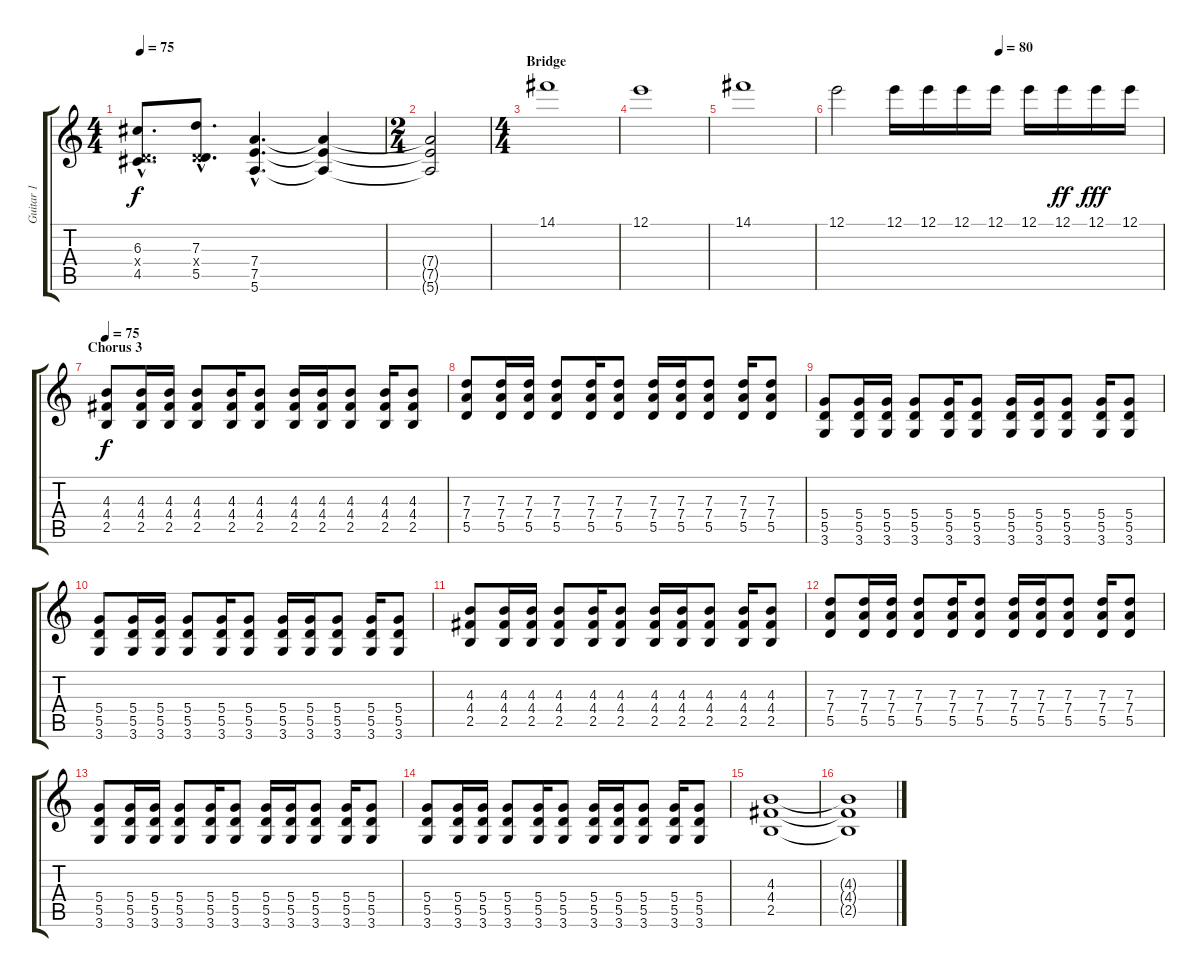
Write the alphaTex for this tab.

\track ("Guitar 1" "Guitar 1") {instrument electricguitarjazz}
\staff {score tabs}
\tuning (E4 B3 G3 D3 A2 E2) {hide}
\ts (4 4)
\tempo 75
\clef g2
\ks c
(6.3{hac} 0.4{hac x} 4.5{hac}).8{d dy f} (7.3{hac} 0.4{hac x} 5.5{hac}).8{d} (7.4{hac} 7.5{hac} 5.6{hac}).4{d} (7.4{t} 7.5{t} 5.6{t}).4 |
\ts (2 4)
(7.4{t} 7.5{t} 5.6{t}).2 |
\ts (4 4)
\section ("" "Bridge")
14.1.1 |
12.1.1 |
14.1.1 |
\tempo (80 0.5)
12.1.2 12.1.16 12.1.16 12.1.16 12.1.16 12.1.16 12.1.16{dy ff} 12.1.16{dy fff} 12.1.16 |
\section ("" "Chorus 3")
\tempo 75
(4.3 4.4 2.5).8{dy f volume 13 instrument distortionguitar} (4.3 4.4 2.5).16 (4.3 4.4 2.5).16 (4.3 4.4 2.5).8 (4.3 4.4 2.5).16 (4.3 4.4 2.5).8 (4.3 4.4 2.5).16 (4.3 4.4 2.5).16 (4.3 4.4 2.5).8 (4.3 4.4 2.5).16 (4.3 4.4 2.5).8 |
(7.3 7.4 5.5).8 (7.3 7.4 5.5).16 (7.3 7.4 5.5).16 (7.3 7.4 5.5).8 (7.3 7.4 5.5).16 (7.3 7.4 5.5).8 (7.3 7.4 5.5).16 (7.3 7.4 5.5).16 (7.3 7.4 5.5).8 (7.3 7.4 5.5).16 (7.3 7.4 5.5).8 |
(5.4 5.5 3.6).8 (5.4 5.5 3.6).16 (5.4 5.5 3.6).16 (5.4 5.5 3.6).8 (5.4 5.5 3.6).16 (5.4 5.5 3.6).8 (5.4 5.5 3.6).16 (5.4 5.5 3.6).16 (5.4 5.5 3.6).8 (5.4 5.5 3.6).16 (5.4 5.5 3.6).8 |
(5.4 5.5 3.6).8 (5.4 5.5 3.6).16 (5.4 5.5 3.6).16 (5.4 5.5 3.6).8 (5.4 5.5 3.6).16 (5.4 5.5 3.6).8 (5.4 5.5 3.6).16 (5.4 5.5 3.6).16 (5.4 5.5 3.6).8 (5.4 5.5 3.6).16 (5.4 5.5 3.6).8 |
(4.3 4.4 2.5).8{volume 13 instrument distortionguitar} (4.3 4.4 2.5).16 (4.3 4.4 2.5).16 (4.3 4.4 2.5).8 (4.3 4.4 2.5).16 (4.3 4.4 2.5).8 (4.3 4.4 2.5).16 (4.3 4.4 2.5).16 (4.3 4.4 2.5).8 (4.3 4.4 2.5).16 (4.3 4.4 2.5).8 |
(7.3 7.4 5.5).8 (7.3 7.4 5.5).16 (7.3 7.4 5.5).16 (7.3 7.4 5.5).8 (7.3 7.4 5.5).16 (7.3 7.4 5.5).8 (7.3 7.4 5.5).16 (7.3 7.4 5.5).16 (7.3 7.4 5.5).8 (7.3 7.4 5.5).16 (7.3 7.4 5.5).8 |
(5.4 5.5 3.6).8 (5.4 5.5 3.6).16 (5.4 5.5 3.6).16 (5.4 5.5 3.6).8 (5.4 5.5 3.6).16 (5.4 5.5 3.6).8 (5.4 5.5 3.6).16 (5.4 5.5 3.6).16 (5.4 5.5 3.6).8 (5.4 5.5 3.6).16 (5.4 5.5 3.6).8 |
(5.4 5.5 3.6).8 (5.4 5.5 3.6).16 (5.4 5.5 3.6).16 (5.4 5.5 3.6).8 (5.4 5.5 3.6).16 (5.4 5.5 3.6).8 (5.4 5.5 3.6).16 (5.4 5.5 3.6).16 (5.4 5.5 3.6).8 (5.4 5.5 3.6).16 (5.4 5.5 3.6).8 |
(4.3 4.4 2.5).1 |
(4.3{t} 4.4{t} 2.5{t}).1
